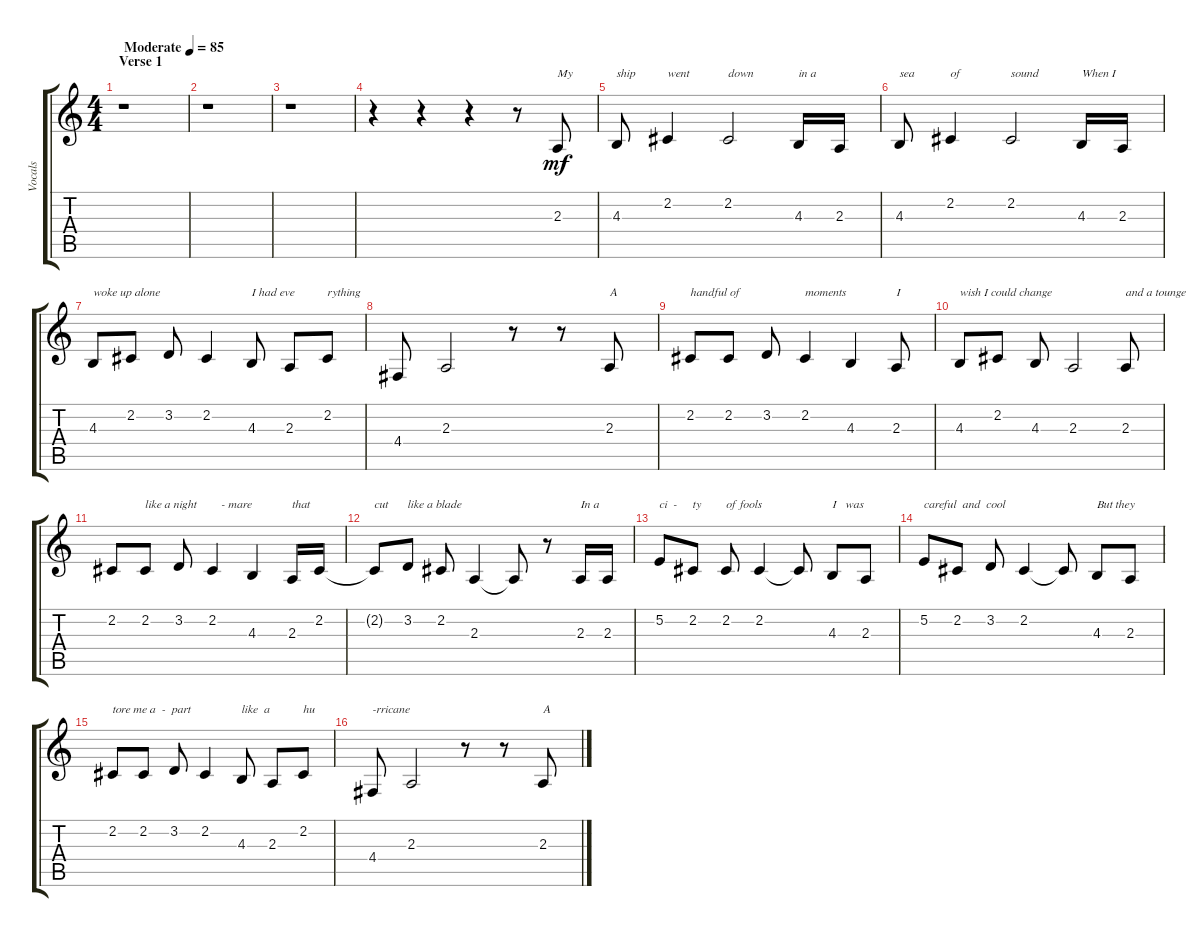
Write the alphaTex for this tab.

\track ("Vocals" "Vocals") {instrument tenorsax}
\staff {score tabs}
\tuning (E4 B3 G3 D3 A2 E2) {hide}
\ts (4 4)
\section ("" "Verse 1")
\tempo (85 "Moderate")
\clef g2
\ks c
r.1{dy mf instrument tenorsax} |
r.1 |
r.1 |
r.4 r.4 r.4 r.8 2.3.8{txt "My "} |
4.3.8{txt "ship"} 2.2.4{txt "went"} 2.2.2{txt "down"} 4.3.16{txt "in a"} 2.3.16 |
4.3.8{txt "sea"} 2.2.4{txt "of"} 2.2.2{txt "sound"} 4.3.16{txt "When I"} 2.3.16 |
4.3.8{txt "woke up alone"} 2.2.8 3.2.8 2.2.4 4.3.8{txt "I had eve"} 2.3.8 2.2.8{txt "rything"} |
4.4.8 2.3.2 r.8 r.8 2.3.8{txt "A"} |
2.2.8{txt "handful of"} 2.2.8 3.2.8 2.2.4{txt "moments"} 4.3.4 2.3.8{txt "I"} |
4.3.8{txt "wish I could change"} 2.2.8 4.3.8 2.3.2 2.3.8{txt "and a tounge"} |
2.2.8 2.2.8{txt "like a night"} 3.2.8 2.2.4{txt "   - mare"} 4.3.4 2.3.16{txt "that"} 2.2.16 |
2.2{t}.8{txt "cut"} 3.2.8{txt "like a blade"} 2.2.8 2.3.4 2.3{t}.8 r.8 2.3.16{txt "In a"} 2.3.16 |
5.2.8{txt "ci  -"} 2.2.8{txt "ty"} 2.2.8{txt "of fools"} 2.2.4 2.2{t}.8 4.3.8{txt "I   was"} 2.3.8 |
5.2.8{txt "careful  and  cool"} 2.2.8 3.2.8 2.2.4 2.2{t}.8 4.3.8{txt "But they"} 2.3.8 |
2.2.8{txt "tore me a  -  part"} 2.2.8 3.2.8 2.2.4 4.3.8{txt "like  a"} 2.3.8 2.2.8{txt "hu"} |
4.4.8{txt "-rricane"} 2.3.2 r.8 r.8 2.3.8{txt "A"}
